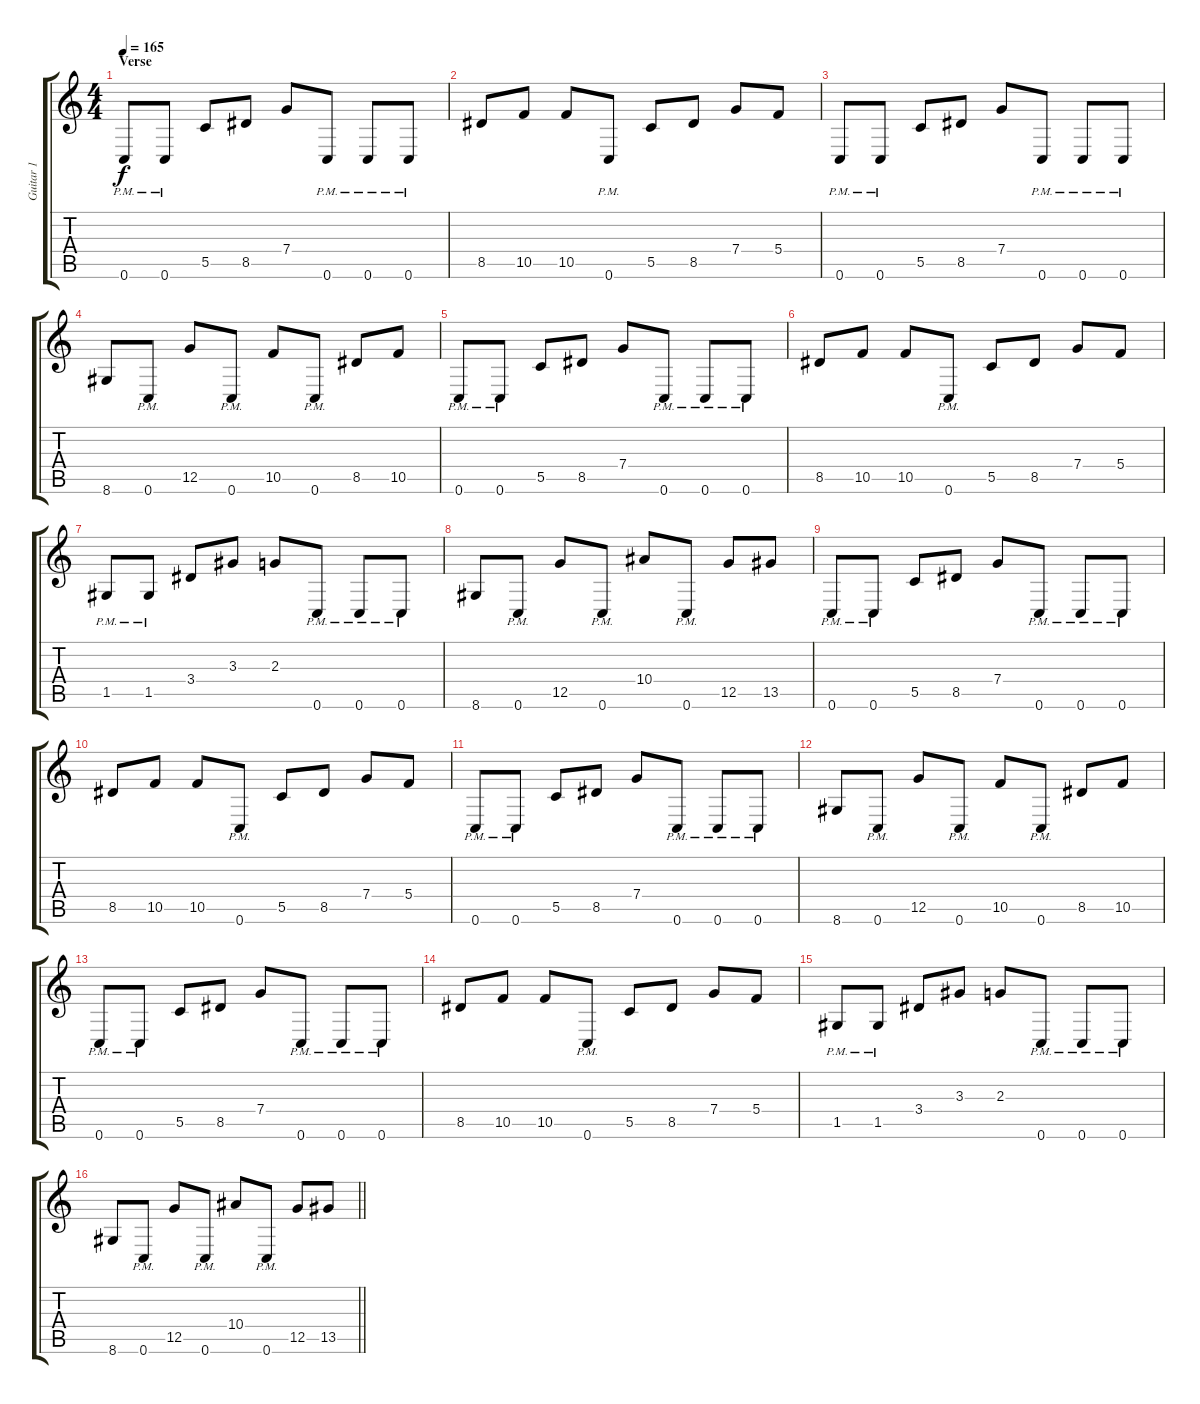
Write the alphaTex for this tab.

\track ("Guitar 1" "Guitar 1") {instrument distortionguitar}
\staff {score tabs}
\tuning (D4 A3 F3 C3 G2 C2) {hide}
\ts (4 4)
\section ("" "Verse")
\tempo 165
\clef g2
\ks c
0.6{pm}.8{dy f} 0.6{pm}.8 5.5.8 8.5.8 7.4.8 0.6{pm}.8 0.6{pm}.8 0.6{pm}.8 |
8.5.8 10.5.8 10.5.8 0.6{pm}.8 5.5.8 8.5.8 7.4.8 5.4.8 |
0.6{pm}.8 0.6{pm}.8 5.5.8 8.5.8 7.4.8 0.6{pm}.8 0.6{pm}.8 0.6{pm}.8 |
8.6.8 0.6{pm}.8 12.5.8 0.6{pm}.8 10.5.8 0.6{pm}.8 8.5.8 10.5.8 |
0.6{pm}.8 0.6{pm}.8 5.5.8 8.5.8 7.4.8 0.6{pm}.8 0.6{pm}.8 0.6{pm}.8 |
8.5.8 10.5.8 10.5.8 0.6{pm}.8 5.5.8 8.5.8 7.4.8 5.4.8 |
1.5{pm}.8 1.5{pm}.8 3.4.8 3.3.8 2.3.8 0.6{pm}.8 0.6{pm}.8 0.6{pm}.8 |
8.6.8 0.6{pm}.8 12.5.8 0.6{pm}.8 10.4.8 0.6{pm}.8 12.5.8 13.5.8 |
0.6{pm}.8 0.6{pm}.8 5.5.8 8.5.8 7.4.8 0.6{pm}.8 0.6{pm}.8 0.6{pm}.8 |
8.5.8 10.5.8 10.5.8 0.6{pm}.8 5.5.8 8.5.8 7.4.8 5.4.8 |
0.6{pm}.8 0.6{pm}.8 5.5.8 8.5.8 7.4.8 0.6{pm}.8 0.6{pm}.8 0.6{pm}.8 |
8.6.8 0.6{pm}.8 12.5.8 0.6{pm}.8 10.5.8 0.6{pm}.8 8.5.8 10.5.8 |
0.6{pm}.8 0.6{pm}.8 5.5.8 8.5.8 7.4.8 0.6{pm}.8 0.6{pm}.8 0.6{pm}.8 |
8.5.8 10.5.8 10.5.8 0.6{pm}.8 5.5.8 8.5.8 7.4.8 5.4.8 |
1.5{pm}.8 1.5{pm}.8 3.4.8 3.3.8 2.3.8 0.6{pm}.8 0.6{pm}.8 0.6{pm}.8 |
\barLineRight lightlight
8.6.8 0.6{pm}.8 12.5.8 0.6{pm}.8 10.4.8 0.6{pm}.8 12.5.8 13.5.8
